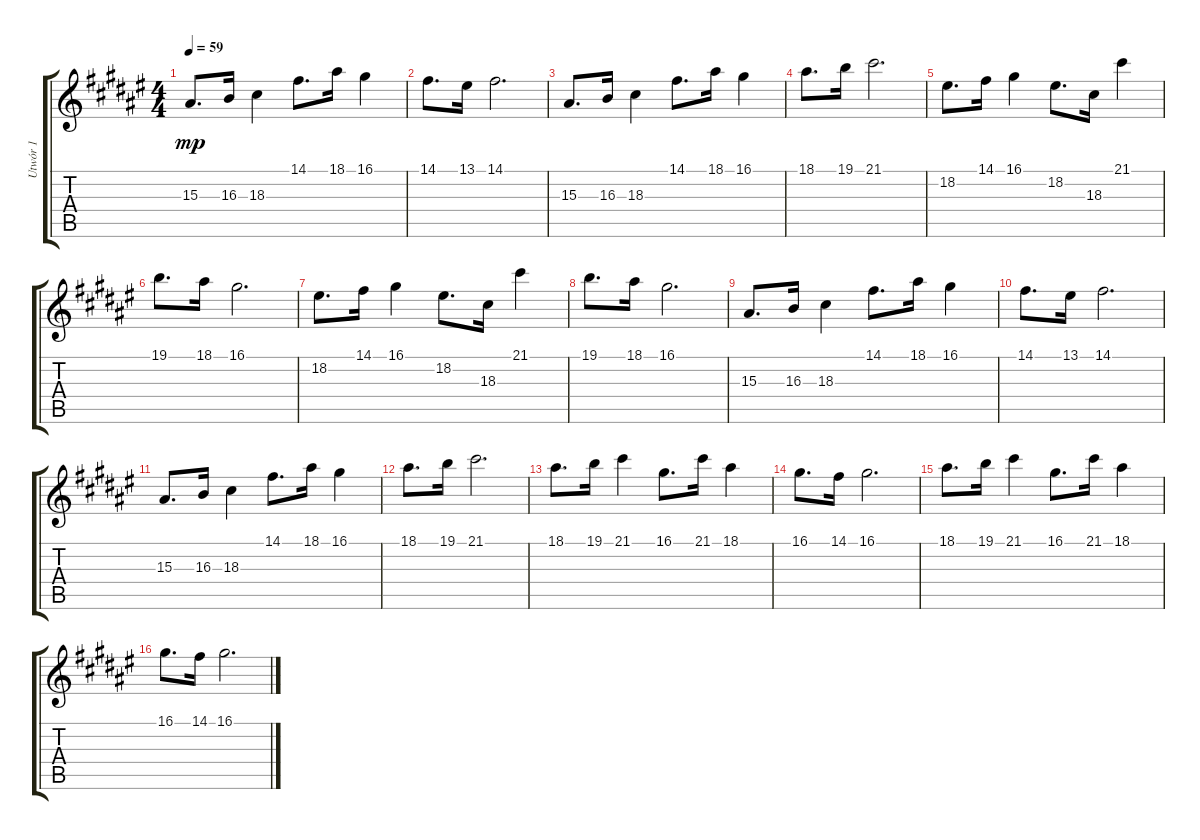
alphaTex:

\track ("Utwór 1" "Utwór 1") {instrument acousticgrandpiano}
\staff {score tabs}
\tuning (E4 B3 G3 D3 A2 E2) {hide}
\ts (4 4)
\tempo 59
\clef g2
\ks d#minor
15.3.8{d dy mp} 16.3.16 18.3.4 14.1.8{d} 18.1.16 16.1.4 |
14.1.8{d} 13.1.16 14.1.2{d} |
15.3.8{d} 16.3.16 18.3.4 14.1.8{d} 18.1.16 16.1.4 |
18.1.8{d} 19.1.16 21.1.2{d} |
18.2.8{d} 14.1.16 16.1.4 18.2.8{d} 18.3.16 21.1.4 |
19.1.8{d} 18.1.16 16.1.2{d} |
18.2.8{d} 14.1.16 16.1.4 18.2.8{d} 18.3.16 21.1.4 |
19.1.8{d} 18.1.16 16.1.2{d} |
15.3.8{d} 16.3.16 18.3.4 14.1.8{d} 18.1.16 16.1.4 |
14.1.8{d} 13.1.16 14.1.2{d} |
15.3.8{d} 16.3.16 18.3.4 14.1.8{d} 18.1.16 16.1.4 |
18.1.8{d} 19.1.16 21.1.2{d} |
18.1.8{d} 19.1.16 21.1.4 16.1.8{d} 21.1.16 18.1.4 |
16.1.8{d} 14.1.16 16.1.2{d} |
18.1.8{d} 19.1.16 21.1.4 16.1.8{d} 21.1.16 18.1.4 |
16.1.8{d} 14.1.16 16.1.2{d}
